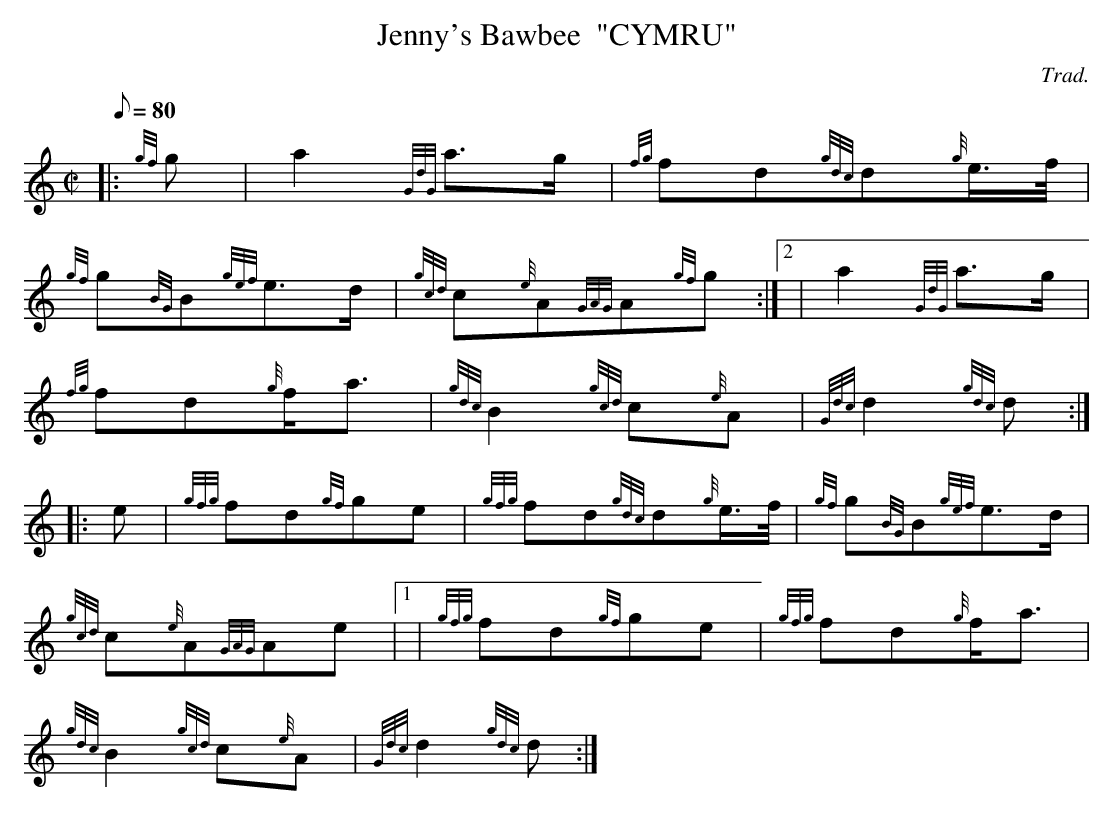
X:1
T:Jenny's Bawbee  "CYMRU"
M:C|
L:1/8
Q:80
C:Trad.
K:HP
|: {gf}g | \
a2{GdG}a3/2g/2 | \
{fg}fd{gdc}d{g}e3/4f/4 |
{gf}g{BG}B{gef}e3/2d/2 | \
{gcd}c{e}A{GAG}A{gf}g:|2  | \
a2{GdG}a3/2g/2 |
{fg}fd{g}f/2a3/2 | \
{gdc}B2{gcd}c{e}A | \
{Gdc}d2{gdc}d ::
e | \
{gfg}fd{gf}ge | \
{gfg}fd{gdc}d{g}e3/4f/4 | \
{gf}g{BG}B{gef}e3/2d/2 |
{gcd}c{e}A{GAG}Ae|1  | \
{gfg}fd{gf}ge | \
{gfg}fd{g}f/2a3/2 |
{gdc}B2{gcd}c{e}A | \
{Gdc}d2{gdc}d :|
